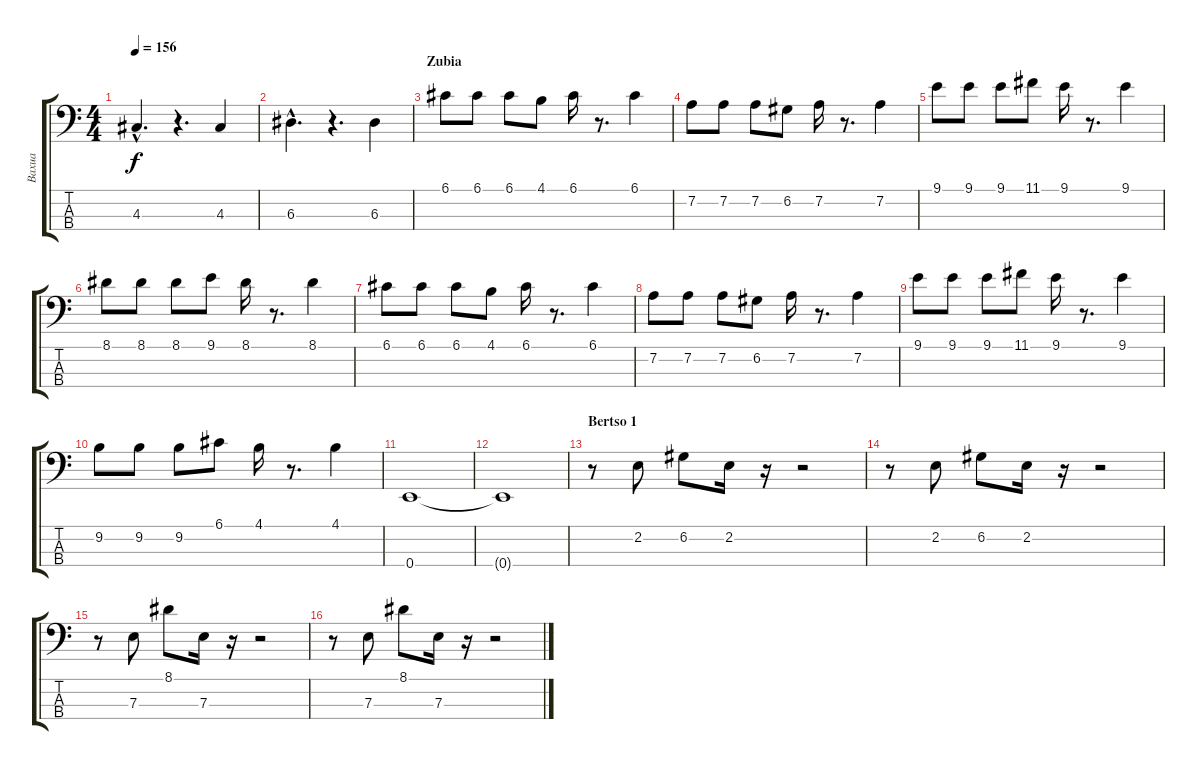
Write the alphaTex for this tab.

\track ("Baxua" "Baxua") {instrument electricbassfinger}
\staff {score tabs}
\tuning (G2 D2 A1 E1) {hide}
\ts (4 4)
\tempo 156
\clef f4
\ks c
4.3{hac}.4{d dy f} r.4{d} 4.3.4 |
6.3{hac}.4{d} r.4{d} 6.3.4 |
\section ("" "Zubia")
6.1.8 6.1.8 6.1.8 4.1.8 6.1.16 r.8{d} 6.1.4 |
7.2.8 7.2.8 7.2.8 6.2.8 7.2.16 r.8{d} 7.2.4 |
9.1.8 9.1.8 9.1.8 11.1.8 9.1.16 r.8{d} 9.1.4 |
8.1.8 8.1.8 8.1.8 9.1.8 8.1.16 r.8{d} 8.1.4 |
6.1.8 6.1.8 6.1.8 4.1.8 6.1.16 r.8{d} 6.1.4 |
7.2.8 7.2.8 7.2.8 6.2.8 7.2.16 r.8{d} 7.2.4 |
9.1.8 9.1.8 9.1.8 11.1.8 9.1.16 r.8{d} 9.1.4 |
9.2.8 9.2.8 9.2.8 6.1.8 4.1.16 r.8{d} 4.1.4 |
0.4.1 |
0.4{t}.1 |
\section ("" "Bertso 1")
r.8 2.2.8 6.2.8 2.2.16 r.16 r.2 |
r.8 2.2.8 6.2.8 2.2.16 r.16 r.2 |
r.8 7.3.8 8.1.8 7.3.16 r.16 r.2 |
r.8 7.3.8 8.1.8 7.3.16 r.16 r.2
